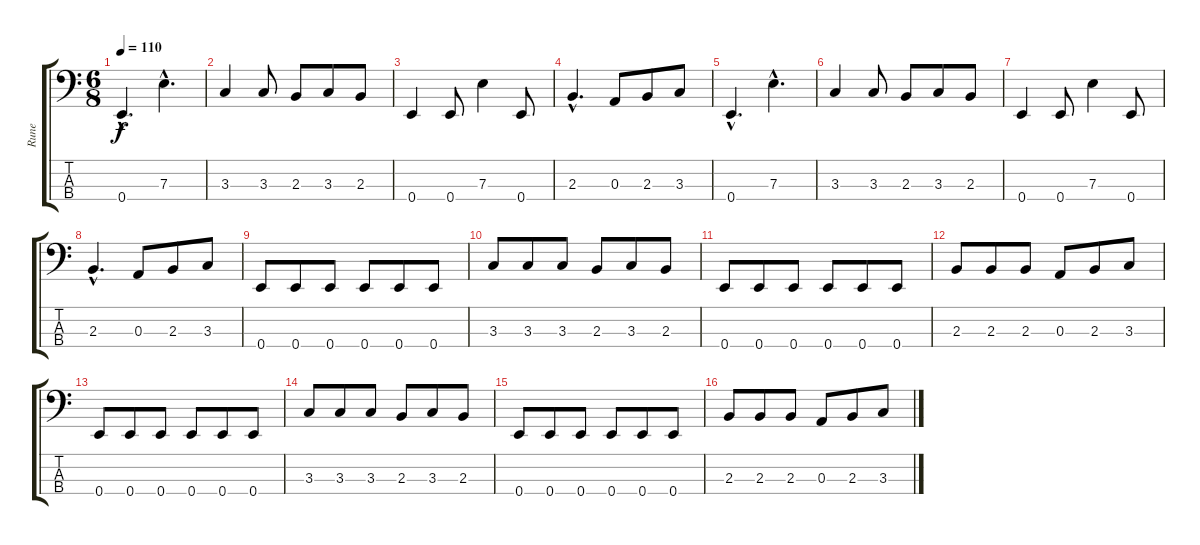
\track ("Rune" "Rune") {instrument electricbassfinger}
\staff {score tabs}
\tuning (G2 D2 A1 E1) {hide}
\ts (6 8)
\tempo 110
\clef f4
\ks c
0.4{hac}.4{d dy f instrument electricbassfinger} 7.3{hac}.4{d} |
3.3.4 3.3.8 2.3.8 3.3.8 2.3.8 |
0.4.4 0.4.8 7.3.4 0.4.8 |
2.3{hac}.4{d} 0.3.8 2.3.8 3.3.8 |
0.4{hac}.4{d} 7.3{hac}.4{d} |
3.3.4 3.3.8 2.3.8 3.3.8 2.3.8 |
0.4.4 0.4.8 7.3.4 0.4.8 |
2.3{hac}.4{d} 0.3.8 2.3.8 3.3.8 |
0.4.8 0.4.8 0.4.8 0.4.8 0.4.8 0.4.8 |
3.3.8 3.3.8 3.3.8 2.3.8 3.3.8 2.3.8 |
0.4.8 0.4.8 0.4.8 0.4.8 0.4.8 0.4.8 |
2.3.8 2.3.8 2.3.8 0.3.8 2.3.8 3.3.8 |
0.4.8 0.4.8 0.4.8 0.4.8 0.4.8 0.4.8 |
3.3.8 3.3.8 3.3.8 2.3.8 3.3.8 2.3.8 |
0.4.8 0.4.8 0.4.8 0.4.8 0.4.8 0.4.8 |
2.3.8 2.3.8 2.3.8 0.3.8 2.3.8 3.3.8
